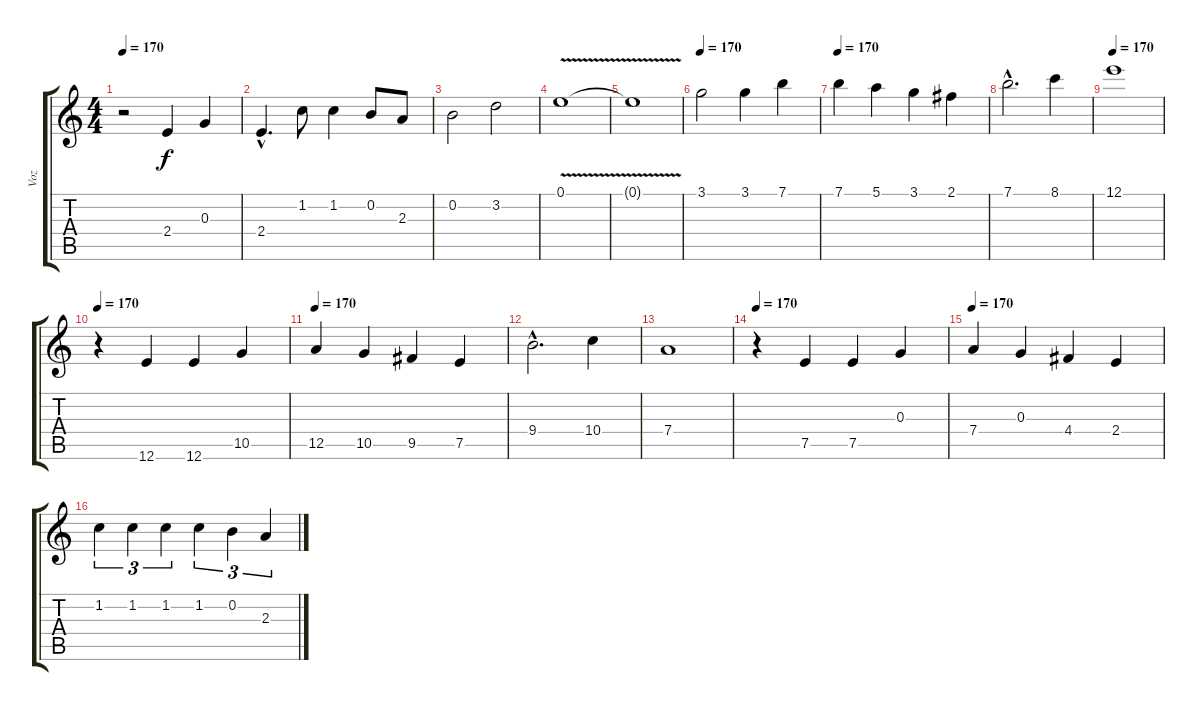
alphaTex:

\track ("Voz" "Voz") {instrument lead6voice}
\staff {score tabs}
\tuning (E5 B4 G4 D4 A3 E3) {hide}
\ts (4 4)
\tempo 170
\clef g2
\ks c
r.2{dy f} 2.4.4 0.3.4 |
2.4{hac}.4{d} 1.2.8 1.2.4 0.2.8 2.3.8 |
0.2.2 3.2.2 |
0.1{v}.1 |
0.1{t}.1 |
\tempo 170
3.1.2 3.1.4 7.1.4 |
\tempo 170
7.1.4 5.1.4 3.1.4 2.1.4 |
7.1{hac}.2{d} 8.1.4 |
\tempo 170
12.1.1 |
\tempo 170
r.4 12.6.4 12.6.4 10.5.4 |
\tempo 170
12.5.4 10.5.4 9.5.4 7.5.4 |
9.4{hac}.2{d} 10.4.4 |
7.4.1 |
\tempo 170
r.4 7.5.4 7.5.4 0.3.4 |
\tempo 170
7.4.4 0.3.4 4.4.4 2.4.4 |
1.2.4{tu (3 2)} 1.2.4{tu (3 2)} 1.2.4{tu (3 2)} 1.2.4{tu (3 2)} 0.2.4{tu (3 2)} 2.3.4{tu (3 2)}
